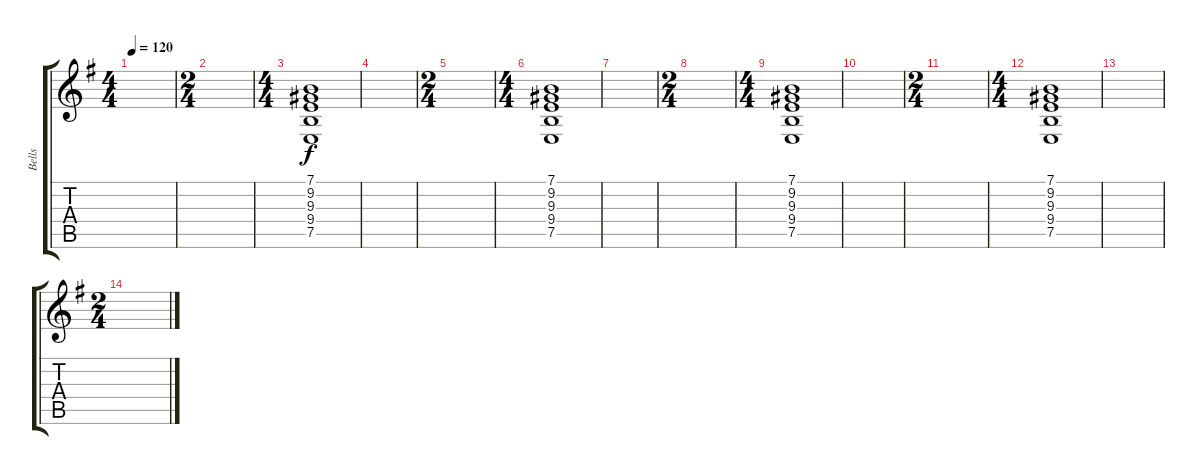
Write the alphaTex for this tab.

\track ("Bells" "Bells") {instrument tubularbells}
\staff {score tabs}
\tuning (E4 B3 G3 D3 A2 E2) {hide}
\ts (4 4)
\tempo 120
\clef g2
\ks g
|
\ts (2 4)
|
\ts (4 4)
(7.1 9.2 9.3 9.4 7.5).1 |
|
\ts (2 4)
|
\ts (4 4)
(7.1 9.2 9.3 9.4 7.5).1 |
|
\ts (2 4)
|
\ts (4 4)
(7.1 9.2 9.3 9.4 7.5).1 |
|
\ts (2 4)
|
\ts (4 4)
(7.1 9.2 9.3 9.4 7.5).1 |
|
\ts (2 4)
